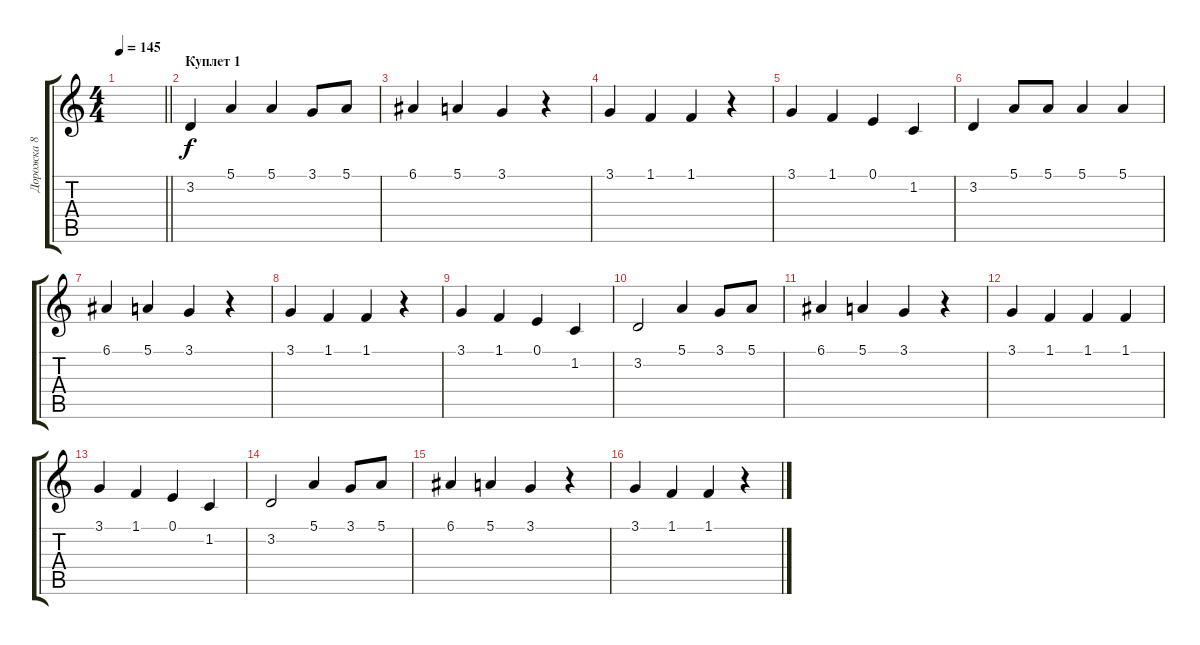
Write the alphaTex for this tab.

\track ("Дорожка 8" "Дорожка 8") {instrument percussiveorgan}
\staff {score tabs}
\tuning (E4 B3 G3 D3 A2 E2) {hide}
\ts (4 4)
\tempo 145
\clef g2
\barLineRight lightlight
\ks c
|
\section ("" "Куплет 1")
3.2.4 5.1.4 5.1.4 3.1.8 5.1.8 |
6.1.4 5.1.4 3.1.4 r.4 |
3.1.4 1.1.4 1.1.4 r.4 |
3.1.4 1.1.4 0.1.4 1.2.4 |
3.2.4 5.1.8 5.1.8 5.1.4 5.1.4 |
6.1.4 5.1.4 3.1.4 r.4 |
3.1.4 1.1.4 1.1.4 r.4 |
3.1.4 1.1.4 0.1.4 1.2.4 |
3.2.2 5.1.4 3.1.8 5.1.8 |
6.1.4 5.1.4 3.1.4 r.4 |
3.1.4 1.1.4 1.1.4 1.1.4 |
3.1.4 1.1.4 0.1.4 1.2.4 |
3.2.2 5.1.4 3.1.8 5.1.8 |
6.1.4 5.1.4 3.1.4 r.4 |
3.1.4 1.1.4 1.1.4 r.4
